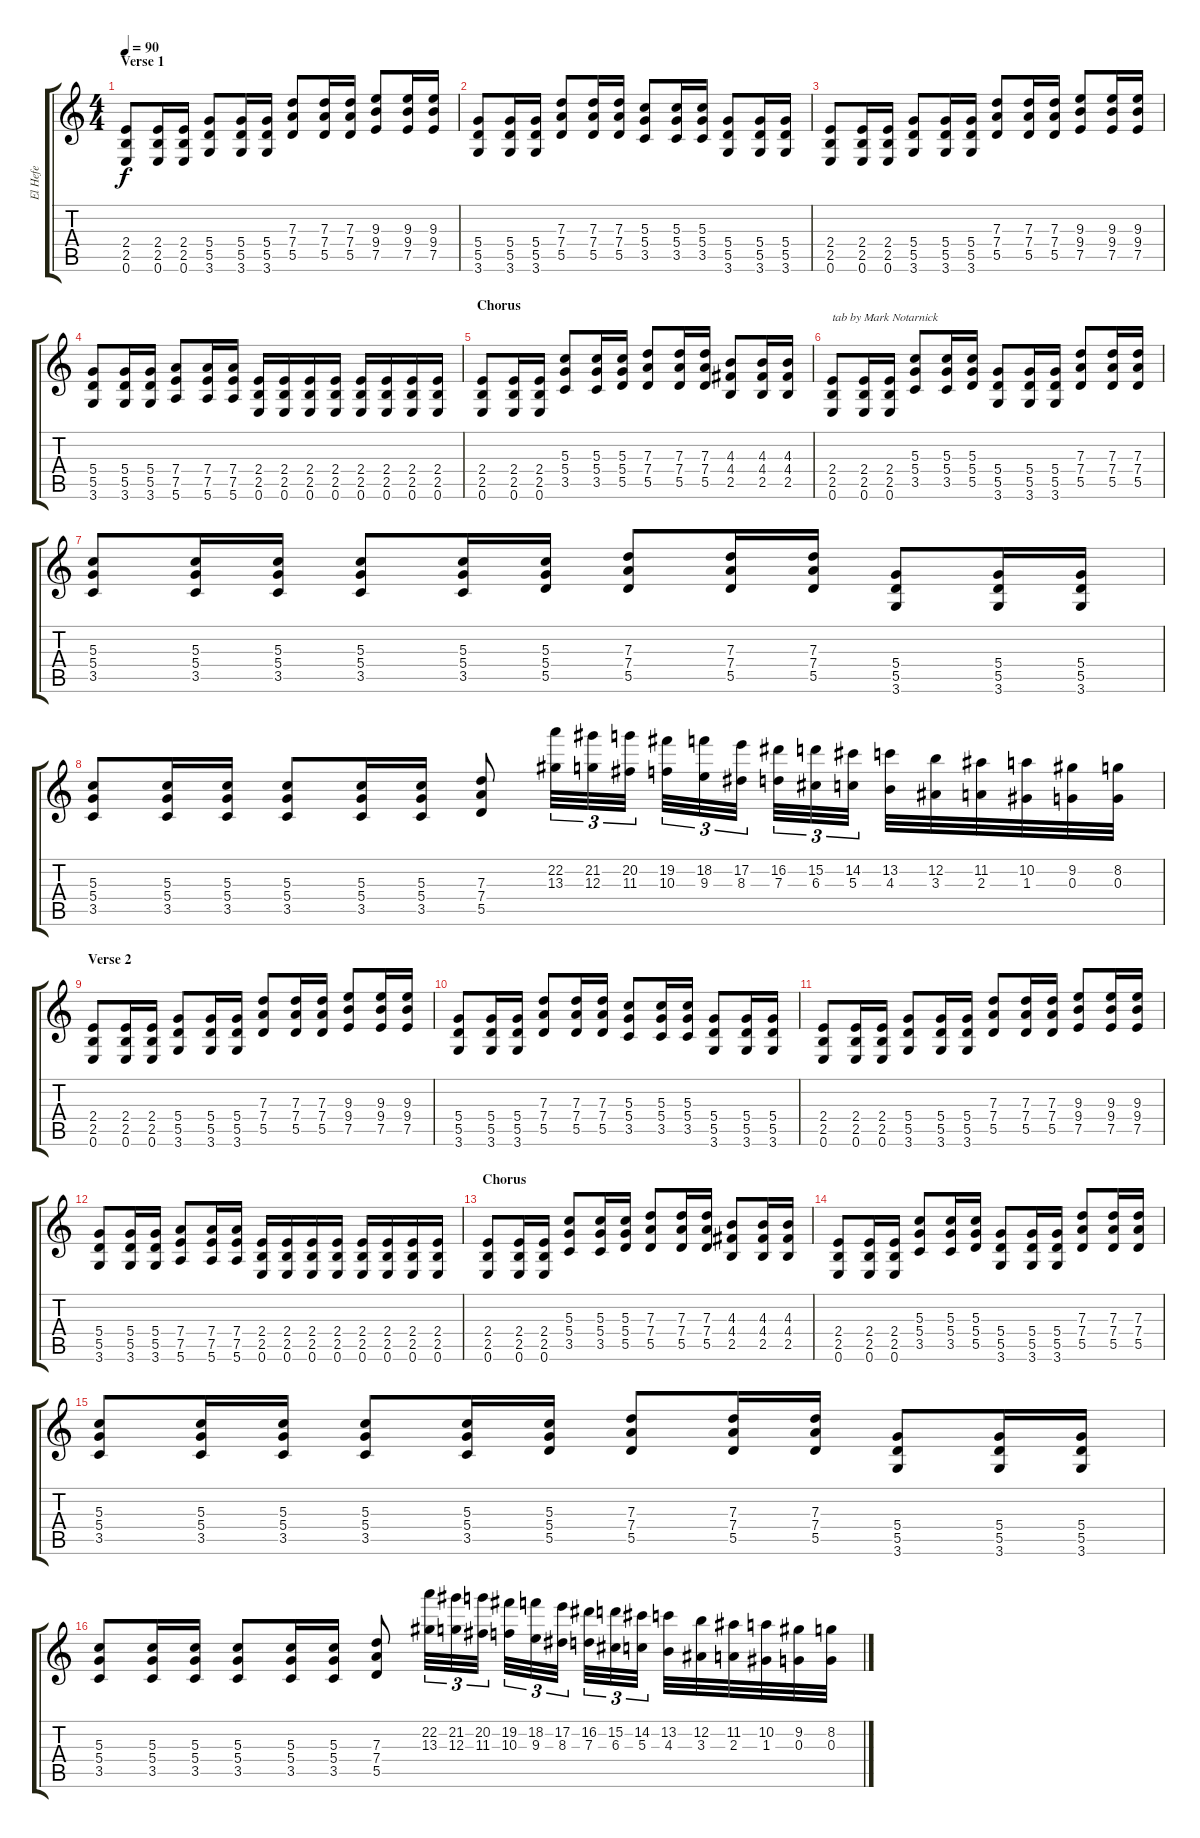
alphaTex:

\track ("El Hefe" "El Hefe") {instrument overdrivenguitar}
\staff {score tabs}
\tuning (E4 B3 G3 D3 A2 E2) {hide}
\ts (4 4)
\section ("" "Verse 1")
\tempo 90
\clef g2
\ks c
(2.4 2.5 0.6).8{dy f volume 12 instrument overdrivenguitar} (2.4 2.5 0.6).16 (2.4 2.5 0.6).16 (5.4 5.5 3.6).8 (5.4 5.5 3.6).16 (5.4 5.5 3.6).16 (7.3 7.4 5.5).8 (7.3 7.4 5.5).16 (7.3 7.4 5.5).16 (9.3 9.4 7.5).8 (9.3 9.4 7.5).16 (9.3 9.4 7.5).16 |
(5.4 5.5 3.6).8 (5.4 5.5 3.6).16 (5.4 5.5 3.6).16 (7.3 7.4 5.5).8 (7.3 7.4 5.5).16 (7.3 7.4 5.5).16 (5.3 5.4 3.5).8 (5.3 5.4 3.5).16 (5.3 5.4 3.5).16 (5.4 5.5 3.6).8 (5.4 5.5 3.6).16 (5.4 5.5 3.6).16 |
(2.4 2.5 0.6).8{volume 14} (2.4 2.5 0.6).16 (2.4 2.5 0.6).16 (5.4 5.5 3.6).8 (5.4 5.5 3.6).16 (5.4 5.5 3.6).16 (7.3 7.4 5.5).8 (7.3 7.4 5.5).16 (7.3 7.4 5.5).16 (9.3 9.4 7.5).8 (9.3 9.4 7.5).16 (9.3 9.4 7.5).16 |
(5.4 5.5 3.6).8 (5.4 5.5 3.6).16 (5.4 5.5 3.6).16 (7.4 7.5 5.6).8 (7.4 7.5 5.6).16 (7.4 7.5 5.6).16 (2.4 2.5 0.6).16{volume 11 instrument electricguitarmuted} (2.4 2.5 0.6).16 (2.4 2.5 0.6).16 (2.4 2.5 0.6).16 (2.4 2.5 0.6).16 (2.4 2.5 0.6).16 (2.4 2.5 0.6).16 (2.4 2.5 0.6).16 |
\section ("" "Chorus")
(2.4 2.5 0.6).8{volume 14 instrument overdrivenguitar} (2.4 2.5 0.6).16 (2.4 2.5 0.6).16 (5.3 5.4 3.5).8 (5.3 5.4 3.5).16 (5.3 5.4 5.5).16 (7.3 7.4 5.5).8 (7.3 7.4 5.5).16 (7.3 7.4 5.5).16 (4.3 4.4 2.5).8 (4.3 4.4 2.5).16 (4.3 4.4 2.5).16 |
(2.4 2.5 0.6).8{txt "tab by Mark Notarnick"} (2.4 2.5 0.6).16 (2.4 2.5 0.6).16 (5.3 5.4 3.5).8 (5.3 5.4 3.5).16 (5.3 5.4 5.5).16 (5.4 5.5 3.6).8 (5.4 5.5 3.6).16 (5.4 5.5 3.6).16 (7.3 7.4 5.5).8 (7.3 7.4 5.5).16 (7.3 7.4 5.5).16 |
(5.3 5.4 3.5).8 (5.3 5.4 3.5).16 (5.3 5.4 3.5).16 (5.3 5.4 3.5).8 (5.3 5.4 3.5).16 (5.3 5.4 5.5).16 (7.3 7.4 5.5).8 (7.3 7.4 5.5).16 (7.3 7.4 5.5).16 (5.4 5.5 3.6).8 (5.4 5.5 3.6).16 (5.4 5.5 3.6).16 |
(5.3 5.4 3.5).8 (5.3 5.4 3.5).16 (5.3 5.4 3.5).16 (5.3 5.4 3.5).8 (5.3 5.4 3.5).16 (5.3 5.4 3.5).16 (7.3 7.4 5.5).8 (22.2 13.3).32{tu (3 2)} (21.2 12.3).32{tu (3 2)} (20.2 11.3).32{tu (3 2)} (19.2 10.3).32{tu (3 2)} (18.2 9.3).32{tu (3 2)} (17.2 8.3).32{tu (3 2)} (16.2 7.3).32{tu (3 2)} (15.2 6.3).32{tu (3 2)} (14.2 5.3).32{tu (3 2)} (13.2 4.3).32 (12.2 3.3).32 (11.2 2.3).32 (10.2 1.3).32 (9.2 0.3).32 (8.2 0.3).32 |
\section ("" "Verse 2")
(2.4 2.5 0.6).8 (2.4 2.5 0.6).16 (2.4 2.5 0.6).16 (5.4 5.5 3.6).8 (5.4 5.5 3.6).16 (5.4 5.5 3.6).16 (7.3 7.4 5.5).8 (7.3 7.4 5.5).16 (7.3 7.4 5.5).16 (9.3 9.4 7.5).8 (9.3 9.4 7.5).16 (9.3 9.4 7.5).16 |
(5.4 5.5 3.6).8 (5.4 5.5 3.6).16 (5.4 5.5 3.6).16 (7.3 7.4 5.5).8 (7.3 7.4 5.5).16 (7.3 7.4 5.5).16 (5.3 5.4 3.5).8 (5.3 5.4 3.5).16 (5.3 5.4 3.5).16 (5.4 5.5 3.6).8 (5.4 5.5 3.6).16 (5.4 5.5 3.6).16 |
(2.4 2.5 0.6).8 (2.4 2.5 0.6).16 (2.4 2.5 0.6).16 (5.4 5.5 3.6).8 (5.4 5.5 3.6).16 (5.4 5.5 3.6).16 (7.3 7.4 5.5).8 (7.3 7.4 5.5).16 (7.3 7.4 5.5).16 (9.3 9.4 7.5).8 (9.3 9.4 7.5).16 (9.3 9.4 7.5).16 |
(5.4 5.5 3.6).8 (5.4 5.5 3.6).16 (5.4 5.5 3.6).16 (7.4 7.5 5.6).8 (7.4 7.5 5.6).16 (7.4 7.5 5.6).16 (2.4 2.5 0.6).16{volume 11 instrument electricguitarmuted} (2.4 2.5 0.6).16 (2.4 2.5 0.6).16 (2.4 2.5 0.6).16 (2.4 2.5 0.6).16 (2.4 2.5 0.6).16 (2.4 2.5 0.6).16 (2.4 2.5 0.6).16 |
\section ("" "Chorus")
(2.4 2.5 0.6).8{volume 14 instrument overdrivenguitar} (2.4 2.5 0.6).16 (2.4 2.5 0.6).16 (5.3 5.4 3.5).8 (5.3 5.4 3.5).16 (5.3 5.4 5.5).16 (7.3 7.4 5.5).8 (7.3 7.4 5.5).16 (7.3 7.4 5.5).16 (4.3 4.4 2.5).8 (4.3 4.4 2.5).16 (4.3 4.4 2.5).16 |
(2.4 2.5 0.6).8 (2.4 2.5 0.6).16 (2.4 2.5 0.6).16 (5.3 5.4 3.5).8 (5.3 5.4 3.5).16 (5.3 5.4 5.5).16 (5.4 5.5 3.6).8 (5.4 5.5 3.6).16 (5.4 5.5 3.6).16 (7.3 7.4 5.5).8 (7.3 7.4 5.5).16 (7.3 7.4 5.5).16 |
(5.3 5.4 3.5).8 (5.3 5.4 3.5).16 (5.3 5.4 3.5).16 (5.3 5.4 3.5).8 (5.3 5.4 3.5).16 (5.3 5.4 5.5).16 (7.3 7.4 5.5).8 (7.3 7.4 5.5).16 (7.3 7.4 5.5).16 (5.4 5.5 3.6).8 (5.4 5.5 3.6).16 (5.4 5.5 3.6).16 |
(5.3 5.4 3.5).8 (5.3 5.4 3.5).16 (5.3 5.4 3.5).16 (5.3 5.4 3.5).8 (5.3 5.4 3.5).16 (5.3 5.4 3.5).16 (7.3 7.4 5.5).8 (22.2 13.3).32{tu (3 2)} (21.2 12.3).32{tu (3 2)} (20.2 11.3).32{tu (3 2)} (19.2 10.3).32{tu (3 2)} (18.2 9.3).32{tu (3 2)} (17.2 8.3).32{tu (3 2)} (16.2 7.3).32{tu (3 2)} (15.2 6.3).32{tu (3 2)} (14.2 5.3).32{tu (3 2)} (13.2 4.3).32 (12.2 3.3).32 (11.2 2.3).32 (10.2 1.3).32 (9.2 0.3).32 (8.2 0.3).32
